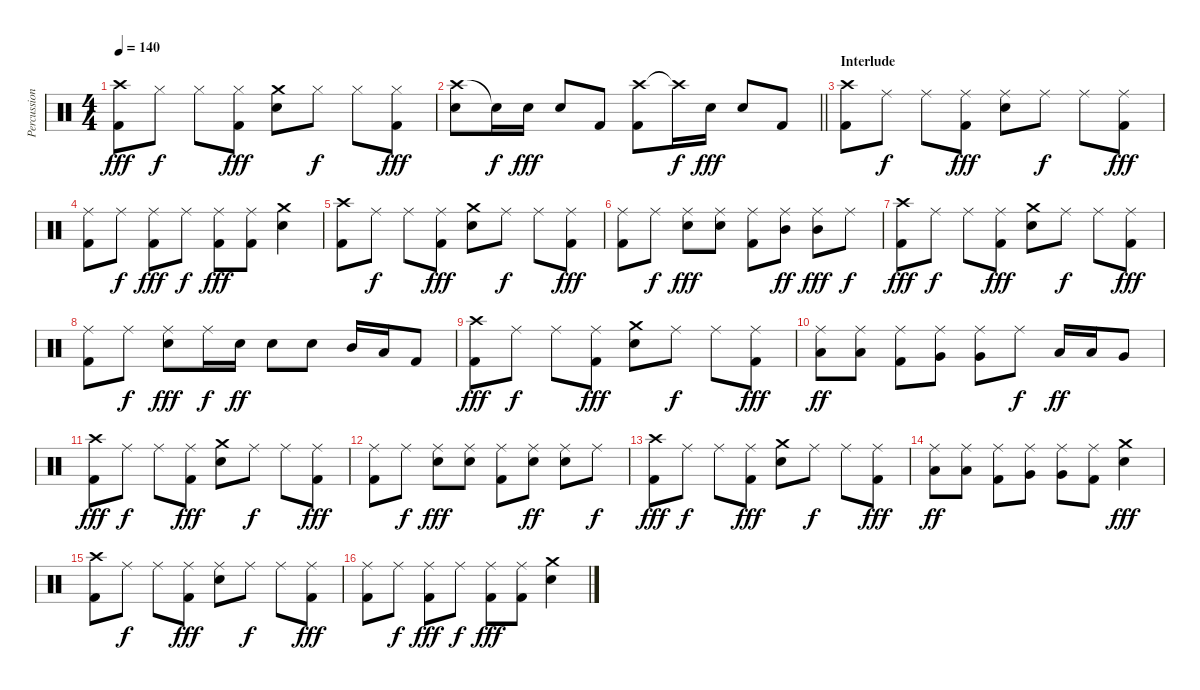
\track ("Percussion" "Percussion") {instrument percussion}
\staff {score}
\articulation defaults
\ts (4 4)
\tempo 140
\clef neutral
\ks c
("Crash high (hit)" "Kick (hit) 2").8{dy fff} "Hi-Hat (closed)".8{dy f} "Hi-Hat (closed)".8 ("Hi-Hat (closed)" "Kick (hit) 2").8{dy fff} ("Crash medium (hit)" "Snare (hit) 2").8 "Hi-Hat (closed)".8{dy f} "Hi-Hat (closed)".8 ("Hi-Hat (closed)" "Kick (hit) 2").8{dy fff} |
\barLineRight lightlight
("Crash high (hit)" "Snare (hit) 2").8 "Snare (hit)"{t}.16{dy f} "Snare (hit) 2".16{dy fff} "Snare (hit) 2".8 "Kick (hit) 2".8 ("Crash high (hit)" "Kick (hit) 2").8 "Crash high (hit)"{t}.16{dy f} "Snare (hit) 2".16{dy fff} "Snare (hit) 2".8 "Kick (hit) 2".8 |
\section ("" "Interlude")
("Crash high (hit)" "Kick (hit) 2").8 "Ride (middle)".8{dy f} "Ride (middle)".8 ("Ride (middle)" "Kick (hit) 2").8{dy fff} ("Ride (middle)" "Snare (hit) 2").8 "Ride (middle)".8{dy f} "Ride (middle)".8 ("Ride (middle)" "Kick (hit) 2").8{dy fff} |
("Ride (middle)" "Kick (hit) 2").8 "Ride (middle)".8{dy f} ("Ride (middle)" "Kick (hit) 2").8{dy fff} "Ride (middle)".8{dy f} ("Ride (middle)" "Kick (hit) 2").8{dy fff} ("Ride (middle)" "Kick (hit) 2").8 ("Crash medium (hit)" "Snare (hit) 2").4 |
("Crash high (hit)" "Kick (hit) 2").8 "Ride (middle)".8{dy f} "Ride (middle)".8 ("Ride (middle)" "Kick (hit) 2").8{dy fff} ("Crash medium (hit)" "Snare (hit) 2").8 "Ride (middle)".8{dy f} "Ride (middle)".8 ("Ride (middle)" "Kick (hit) 2").8{dy fff} |
("Ride (middle)" "Kick (hit) 2").8 "Ride (middle)".8{dy f} ("Ride (middle)" "Snare (hit) 2").8{dy fff} ("Ride (middle)" "Snare (hit) 2").8 ("Ride (middle)" "Kick (hit) 2").8 ("Ride (middle)" "Mid Tom (hit)").8{dy ff} ("Ride (middle)" "Mid Tom (hit)").8{dy fff} "Ride (middle)".8{dy f} |
("Crash high (hit)" "Kick (hit) 2").8{dy fff} "Ride (middle)".8{dy f} "Ride (middle)".8 ("Ride (middle)" "Kick (hit) 2").8{dy fff} ("Crash medium (hit)" "Snare (hit) 2").8 "Ride (middle)".8{dy f} "Ride (middle)".8 ("Ride (middle)" "Kick (hit) 2").8{dy fff} |
("Ride (middle)" "Kick (hit) 2").8 "Ride (middle)".8{dy f} ("Ride (middle)" "Snare (hit) 2").8{dy fff} "Ride (middle)".16{dy f} "Snare (hit) 2".16{dy ff} "Snare (hit) 2".8 "Snare (hit) 2".8 "Mid Tom (hit)".16 "Low Tom (hit)".16 "Kick (hit) 2".8 |
("Crash high (hit)" "Kick (hit) 2").8{dy fff} "Ride (middle)".8{dy f} "Ride (middle)".8 ("Ride (middle)" "Kick (hit) 2").8{dy fff} ("Crash medium (hit)" "Snare (hit) 2").8 "Ride (middle)".8{dy f} "Ride (middle)".8 ("Ride (middle)" "Kick (hit) 2").8{dy fff} |
("Ride (middle)" "Low Tom (hit)").8{dy ff} ("Ride (middle)" "Low Tom (hit)").8 ("Ride (middle)" "Kick (hit) 2").8 ("Ride (middle)" "Very Low Tom (hit)").8 ("Ride (middle)" "Very Low Tom (hit)").8 "Ride (middle)".8{dy f} "Low Tom (hit)".16{dy ff} "Low Tom (hit)".16 "Very Low Tom (hit)".8 |
("Crash high (hit)" "Kick (hit) 2").8{dy fff} "Ride (middle)".8{dy f} "Ride (middle)".8 ("Ride (middle)" "Kick (hit) 2").8{dy fff} ("Crash medium (hit)" "Snare (hit) 2").8 "Ride (middle)".8{dy f} "Ride (middle)".8 ("Ride (middle)" "Kick (hit) 2").8{dy fff} |
("Ride (middle)" "Kick (hit) 2").8 "Ride (middle)".8{dy f} ("Ride (middle)" "Snare (hit) 2").8{dy fff} ("Ride (middle)" "Snare (hit) 2").8 ("Ride (middle)" "Kick (hit) 2").8 ("Ride (middle)" "Snare (hit) 2").8{dy ff} ("Ride (middle)" "Snare (hit) 2").8 "Ride (middle)".8{dy f} |
("Crash high (hit)" "Kick (hit) 2").8{dy fff} "Ride (middle)".8{dy f} "Ride (middle)".8 ("Ride (middle)" "Kick (hit) 2").8{dy fff} ("Crash medium (hit)" "Snare (hit) 2").8 "Ride (middle)".8{dy f} "Ride (middle)".8 ("Ride (middle)" "Kick (hit) 2").8{dy fff} |
("Ride (middle)" "Low Tom (hit)").8{dy ff} ("Ride (middle)" "Low Tom (hit)").8 ("Ride (middle)" "Kick (hit) 2").8 ("Ride (middle)" "Very Low Tom (hit)").8 ("Ride (middle)" "Very Low Tom (hit)").8 ("Ride (middle)" "Kick (hit) 2").8 ("Crash medium (hit)" "Snare (hit) 2").4{dy fff} |
("Crash high (hit)" "Kick (hit) 2").8 "Ride (middle)".8{dy f} "Ride (middle)".8 ("Ride (middle)" "Kick (hit) 2").8{dy fff} ("Ride (middle)" "Snare (hit) 2").8 "Ride (middle)".8{dy f} "Ride (middle)".8 ("Ride (middle)" "Kick (hit) 2").8{dy fff} |
("Ride (middle)" "Kick (hit) 2").8 "Ride (middle)".8{dy f} ("Ride (middle)" "Kick (hit) 2").8{dy fff} "Ride (middle)".8{dy f} ("Ride (middle)" "Kick (hit) 2").8{dy fff} ("Ride (middle)" "Kick (hit) 2").8 ("Crash medium (hit)" "Snare (hit) 2").4
